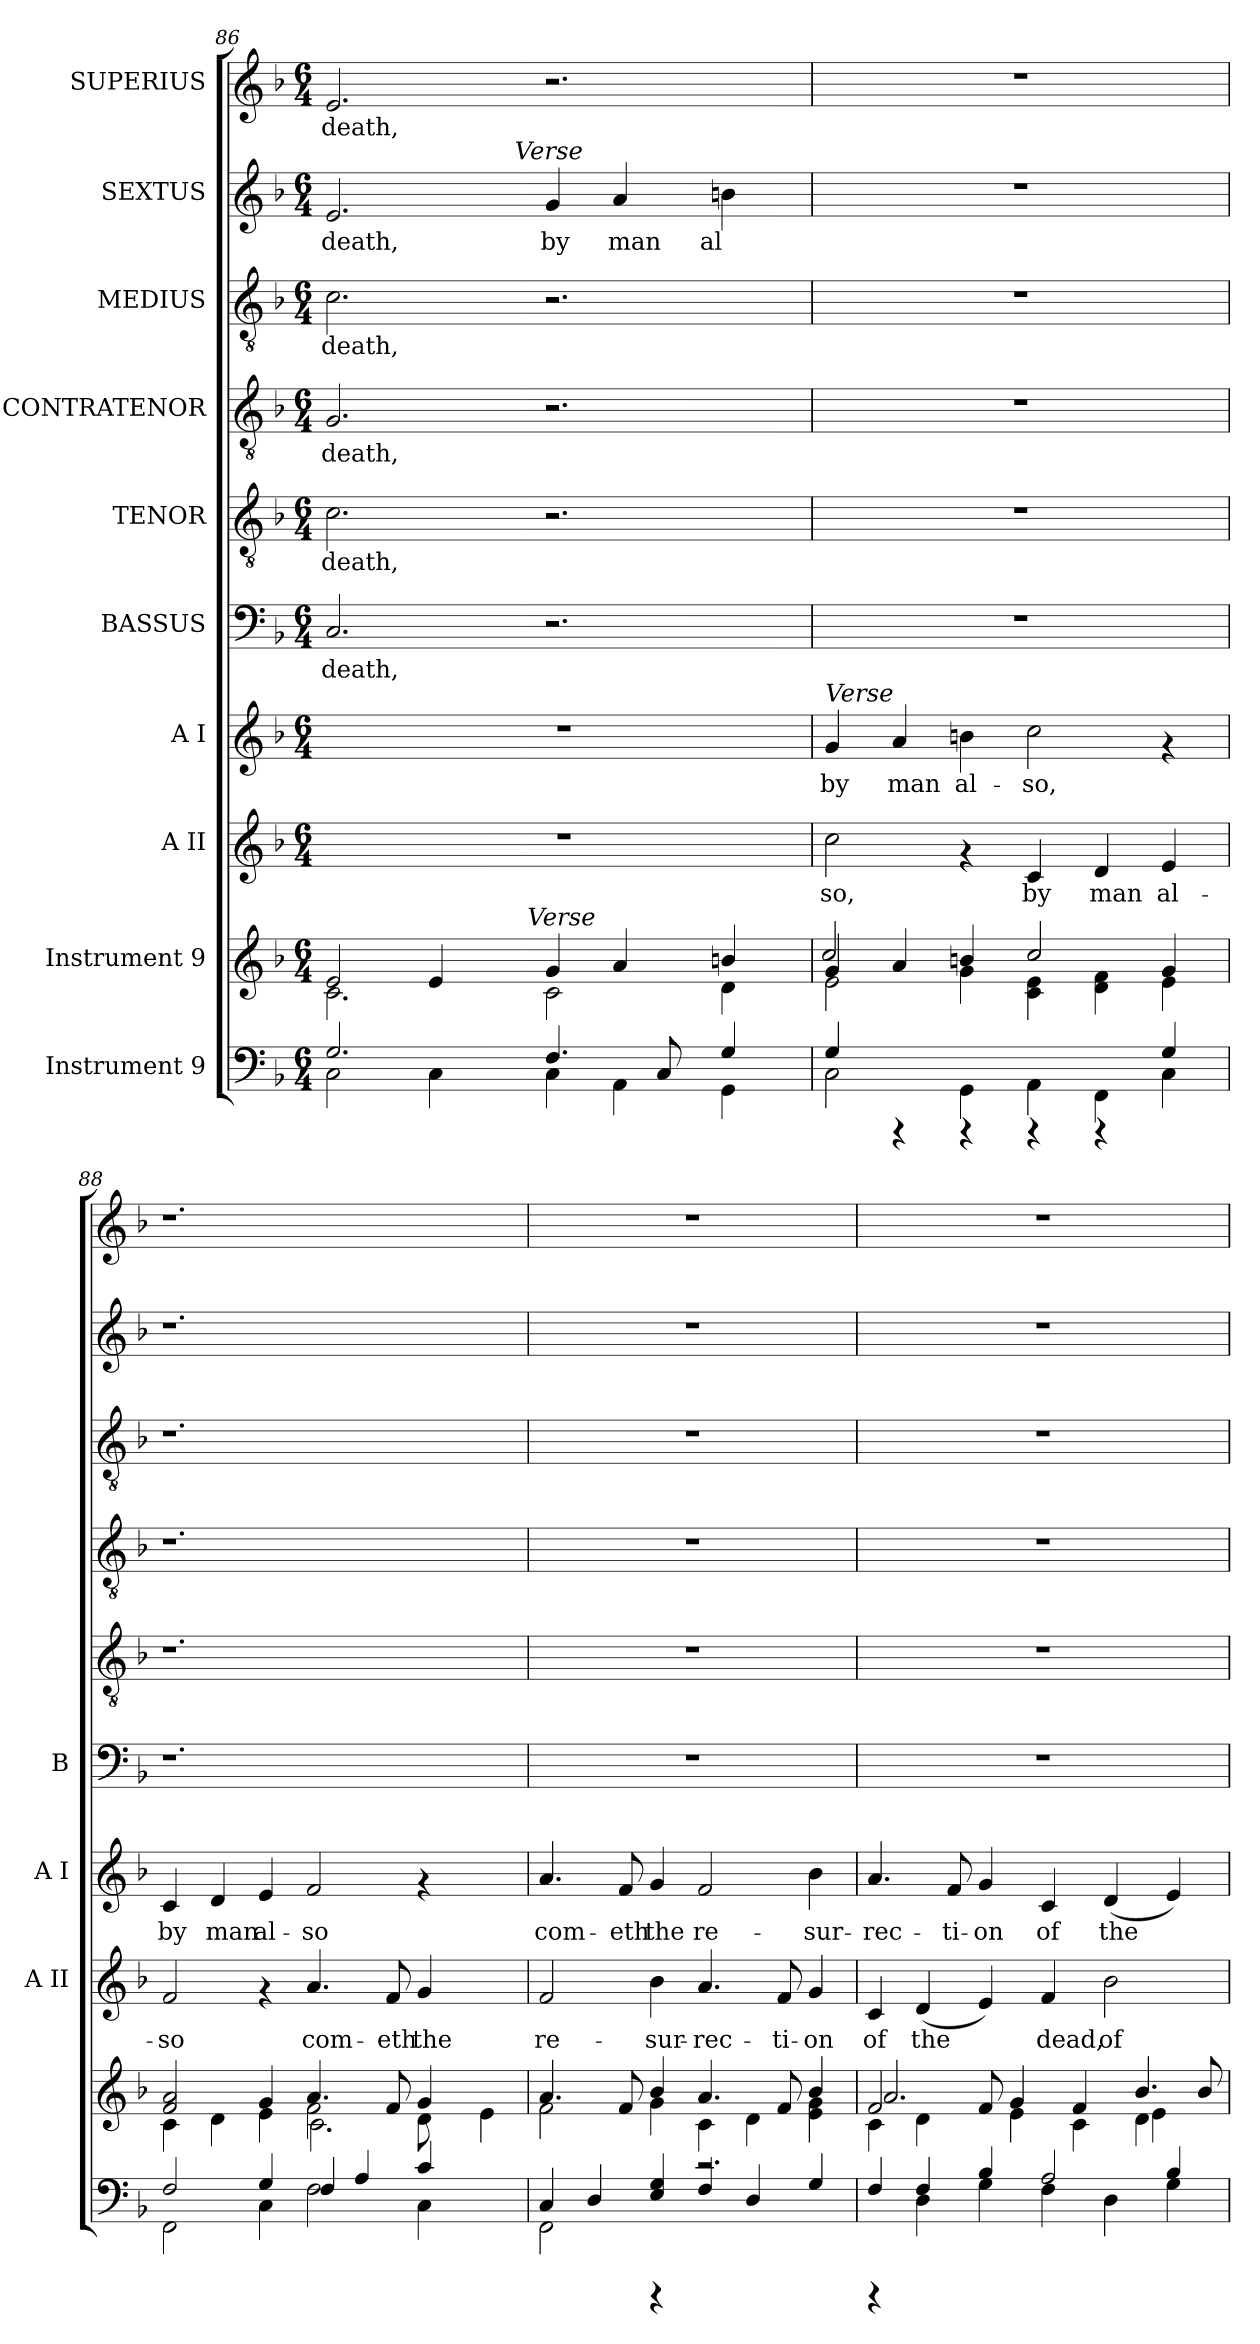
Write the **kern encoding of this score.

**kern	**kern	**kern	**text	**kern	**text	**kern	**text	**kern	**text	**kern	**text	**kern	**text	**kern	**text	**kern	**text
*part10	*part9	*part8	*part8	*part7	*part7	*part6	*part6	*part5	*part5	*part4	*part4	*part3	*part3	*part2	*part2	*part1	*part1
*staff10	*staff9	*staff8	*staff8	*staff7	*staff7	*staff6	*staff6	*staff5	*staff5	*staff4	*staff4	*staff3	*staff3	*staff2	*staff2	*staff1	*staff1
*I"Instrument 9	*I"Instrument 9	*I"A II	*	*I"A I	*	*I"BASSUS	*	*I"TENOR	*	*I"CONTRATENOR	*	*I"MEDIUS	*	*I"SEXTUS	*	*I"SUPERIUS	*
*	*	*I'A II	*	*I'A I	*	*I'B	*	*	*	*	*	*	*	*	*	*	*
*clefF4	*clefG2	*clefG2	*	*clefG2	*	*clefF4	*	*clefGv2	*	*clefGv2	*	*clefGv2	*	*clefG2	*	*clefG2	*
*k[b-]	*k[b-]	*k[b-]	*	*k[b-]	*	*k[b-]	*	*k[b-]	*	*k[b-]	*	*k[b-]	*	*k[b-]	*	*k[b-]	*
*F:	*F:	*F:	*	*F:	*	*F:	*	*F:	*	*F:	*	*F:	*	*F:	*	*F:	*
*M6/4	*M6/4	*M6/4	*	*M6/4	*	*M6/4	*	*M6/4	*	*M6/4	*	*M6/4	*	*M6/4	*	*M6/4	*
=86	=86	=86	=86	=86	=86	=86	=86	=86	=86	=86	=86	=86	=86	=86	=86	=86	=86
*^	*^	*	*	*	*	*	*	*	*	*	*	*	*	*	*	*	*
!	!	!	!	!	!	!	!	!	!LO:LY:b	!	!LO:LY:b	!	!LO:LY:b	!	!LO:LY:b	!	!LO:LY:b:rj	!	!LO:LY:b:cj
*	*	*	*^	*	*	*	*	*	*	*	*	*	*	*	*	*^	*	*	*
2C\	2.G/	2e/	2.c\	2ryy	1.r	.	1.r	.	2.C/	death,	2.c\	death,	2.G/	death,	2.c\	death,	2.e/	2ryy	death,	2.e/	death,
4C\	.	4e/	.	8..ryy	.	.	.	.	.	.	.	.	.	.	.	.	.	8ryy	.	.	.
.	.	.	.	.	.	.	.	.	.	.	.	.	.	.	.	.	.	16ryy	.	.	.
.	.	.	.	.	.	.	.	.	.	.	.	.	.	.	.	.	.	64ryy	.	.	.
!	!	!	!	!	!	!	!	!	!	!	!	!	!	!	!	!	!	!LO:TX:a:i:t=Verse	!	!	!
.	.	.	.	.	.	.	.	.	.	.	.	.	.	.	.	.	.	2ryy	.	.	.
!	!	!	!	!LO:TX:a:i:t=Verse	!	!	!	!	!	!	!	!	!	!	!	!	!	!	!	!	!
.	.	.	.	2ryy	.	.	.	.	.	.	.	.	.	.	.	.	.	.	.	.	.
!	!	!	!	!	!	!	!	!	!	!	!	!	!	!	!	!	!	!	!LO:LY:b:rj	!	!
4C\	4.F/	4g/	2c\	.	.	.	.	.	2.r	.	2.r	.	2.r	.	2.r	.	4g/	.	by	2.r	.
!	!	!	!	!	!	!	!	!	!	!	!	!	!	!	!	!	!	!	!LO:LY:b:rj	!	!
4AA\	.	4a/	.	.	.	.	.	.	.	.	.	.	.	.	.	.	4a/	.	man	.	.
.	8C/	.	.	.	.	.	.	.	.	.	.	.	.	.	.	.	.	.	.	.	.
.	.	.	.	.	.	.	.	.	.	.	.	.	.	.	.	.	.	4ryy	.	.	.
.	.	.	.	4ryy	.	.	.	.	.	.	.	.	.	.	.	.	.	.	.	.	.
!	!	!	!	!	!	!	!	!	!	!	!	!	!	!	!	!	!	!	!LO:LY:b:rj	!	!
4GG\	4G/	4bn/	4d\	.	.	.	.	.	.	.	.	.	.	.	.	.	4bn\	.	al-	.	.
.	.	.	.	.	.	.	.	.	.	.	.	.	.	.	.	.	.	32.ryy	.	.	.
.	.	.	.	32ryy	.	.	.	.	.	.	.	.	.	.	.	.	.	.	.	.	.
!!LO:LB:g=z
=87	=87	=87	=87	=87	=87	=87	=87	=87	=87	=87	=87	=87	=87	=87	=87	=87	=87	=87	=87	=87	=87
!	!	!	!	!	!	!	!LO:TX:a:i:t=Verse	!	!	!	!	!	!	!	!	!	!	!	!	!	!
!	!	!	!	!	!	!LO:LY:b:cj	!	!LO:LY:b:cj	!	!	!	!	!	!	!	!	!	!	!	!	!
*	*	*	*	*	*	*	*	*	*	*	*	*	*	*	*	*	*v	*v	*	*	*
2C\	4G/	4g/	2e\	2cc/	2cc\	so,	4g/	by	1.r	.	1.r	.	1.r	.	1.r	.	1.r	.	1.r	.
!	!	!	!	!	!	!	!	!LO:LY:b:cj	!	!	!	!	!	!	!	!	!	!	!	!
.	4rEEE	4a/	.	.	.	.	4a/	man	.	.	.	.	.	.	.	.	.	.	.	.
!	!	!	!	!	!	!	!	!LO:LY:b:cj	!	!	!	!	!	!	!	!	!	!	!	!
4GG\	4rEEE	4bn/	4g\	1ryy	4rf	.	4bn\	al-	.	.	.	.	.	.	.	.	.	.	.	.
!	!	!	!	!	!	!LO:LY:b:cj	!	!LO:LY:b:cj	!	!	!	!	!	!	!	!	!	!	!	!
4AA\	4rEEE	2cc/	4e\ 4c\	.	4c/	by	2cc\	-so,	.	.	.	.	.	.	.	.	.	.	.	.
!	!	!	!	!	!	!LO:LY:b:cj	!	!	!	!	!	!	!	!	!	!	!	!	!	!
4FF\	4rEEE	.	4d\ 4f\	.	4d/	man	.	.	.	.	.	.	.	.	.	.	.	.	.	.
!	!	!	!	!	!	!LO:LY:b:cj	!	!	!	!	!	!	!	!	!	!	!	!	!	!
4C\	4G/	4g/	4e\	.	4e/	al-	4rf	.	.	.	.	.	.	.	.	.	.	.	.	.
=88	=88	=88	=88	=88	=88	=88	=88	=88	=88	=88	=88	=88	=88	=88	=88	=88	=88	=88	=88	=88
!	!	!	!	!	!	!LO:LY:b:cj	!	!LO:LY:b:cj	!	!	!	!	!	!	!	!	!	!	!	!
2FF\	2F/	2f/ 2a/	4c\	2.ryy	2f/	-so	4c/	by	1.r	.	1.r	.	1.r	.	1.r	.	1.r	.	1.r	.
!	!	!	!	!	!	!	!	!LO:LY:b:cj	!	!	!	!	!	!	!	!	!	!	!	!
.	.	.	4d\	.	.	.	4d/	man	.	.	.	.	.	.	.	.	.	.	.	.
!	!	!	!	!	!	!	!	!LO:LY:b:cj	!	!	!	!	!	!	!	!	!	!	!	!
4C\	4G/	4g/	4e\	.	4rf	.	4e/	al-	.	.	.	.	.	.	.	.	.	.	.	.
!	!	!	!	!	!	!LO:LY:b:cj	!	!LO:LY:b:cj	!	!	!	!	!	!	!	!	!	!	!	!
2F\	4F/	4.a/	2f\	2.c\	4.a/	com-	2f/	-so	.	.	.	.	.	.	.	.	.	.	.	.
.	4A/	.	.	.	.	.	.	.	.	.	.	.	.	.	.	.	.	.	.	.
!	!	!	!	!	!	!LO:LY:b:cj	!	!	!	!	!	!	!	!	!	!	!	!	!	!
.	.	8f/	.	.	8f/	-eth	.	.	.	.	.	.	.	.	.	.	.	.	.	.
!	!	!	!	!	!	!LO:LY:b:cj	!	!	!	!	!	!	!	!	!	!	!	!	!	!
4C\	4c/	4g/	8d\	.	4g/	the	4rf	.	.	.	.	.	.	.	.	.	.	.	.	.
.	.	.	4.ryy	.	.	.	.	.	.	.	.	.	.	.	.	.	.	.	.	.
4ryy	4ryy	4ryy	.	4e\	4ryy	.	4ryy	.	4ryy	.	4ryy	.	4ryy	.	4ryy	.	4ryy	.	4ryy	.
=89	=89	=89	=89	=89	=89	=89	=89	=89	=89	=89	=89	=89	=89	=89	=89	=89	=89	=89	=89	=89
!	!	!	!	!	!	!LO:LY:b:cj	!	!LO:LY:b:cj	!	!	!	!	!	!	!	!	!	!	!	!
*	*	*	*v	*v	*	*	*	*	*	*	*	*	*	*	*	*	*	*	*	*
2FF\	4C/	4.a/	2f\	2f/	re-	4.a/	com-	1.r	.	1.r	.	1.r	.	1.r	.	1.r	.	1.r	.
.	4D/	.	.	.	.	.	.	.	.	.	.	.	.	.	.	.	.	.	.
!	!	!	!	!	!	!	!LO:LY:b:cj	!	!	!	!	!	!	!	!	!	!	!	!
.	.	8f/	.	.	.	8f/	-eth	.	.	.	.	.	.	.	.	.	.	.	.
!	!	!	!	!	!LO:LY:b:cj	!	!LO:LY:b:cj	!	!	!	!	!	!	!	!	!	!	!	!
4rGGGG	4E/ 4G/	4b-/	4g\	4b-\	-sur-	4g/	the	.	.	.	.	.	.	.	.	.	.	.	.
!	!	!	!	!	!LO:LY:b:cj	!	!LO:LY:b:cj	!	!	!	!	!	!	!	!	!	!	!	!
2.r	4F/	4.a/	4c\	4.a/	-rec-	2f/	re-	.	.	.	.	.	.	.	.	.	.	.	.
.	4D/	.	4d\	.	.	.	.	.	.	.	.	.	.	.	.	.	.	.	.
!	!	!	!	!	!LO:LY:b:cj	!	!	!	!	!	!	!	!	!	!	!	!	!	!
.	.	8f/	.	8f/	-ti-	.	.	.	.	.	.	.	.	.	.	.	.	.	.
!	!	!	!	!	!LO:LY:b:cj	!	!LO:LY:b:cj	!	!	!	!	!	!	!	!	!	!	!	!
.	4G/	4b-/	4g\ 4e\	4g/	-on	4b-\	-sur-	.	.	.	.	.	.	.	.	.	.	.	.
=90	=90	=90	=90	=90	=90	=90	=90	=90	=90	=90	=90	=90	=90	=90	=90	=90	=90	=90	=90
*	*	*	*^	*	*	*	*	*	*	*	*	*	*	*	*	*	*	*	*
!	!	!	!	!	!	!LO:LY:b:cj	!	!LO:LY:b:cj	!	!	!	!	!	!	!	!	!	!	!	!
4rGGGG	4F/	2f/	2.a/	4c\	4c/	of	4.a/	-rec-	1.r	.	1.r	.	1.r	.	1.r	.	1.r	.	1.r	.
!	!	!	!	!	!	!LO:LY:b:cj	!	!	!	!	!	!	!	!	!	!	!	!	!	!
4D\	4F/	.	.	4d\	(<4d/	the	.	.	.	.	.	.	.	.	.	.	.	.	.	.
!	!	!	!	!	!	!	!	!LO:LY:b:cj	!	!	!	!	!	!	!	!	!	!	!	!
.	.	.	.	.	.	.	8f/	-ti-	.	.	.	.	.	.	.	.	.	.	.	.
!	!	!	!	!	!	!LO:LY:b:cj	!	!LO:LY:b:cj	!	!	!	!	!	!	!	!	!	!	!	!
4G\	4B-/	8f/	.	8ryy	4e/)	.	4g/	-on	.	.	.	.	.	.	.	.	.	.	.	.
.	.	4e\	.	4g/	.	.	.	.	.	.	.	.	.	.	.	.	.	.	.	.
!	!	!	!	!	!	!LO:LY:b:cj	!	!LO:LY:b:cj	!	!	!	!	!	!	!	!	!	!	!	!
4F\	2A/	.	4.ryy	.	4f/	dead,	4c/	of	.	.	.	.	.	.	.	.	.	.	.	.
.	.	4f/	.	4c\	.	.	.	.	.	.	.	.	.	.	.	.	.	.	.	.
!	!	!	!	!	!	!LO:LY:b:cj	!	!LO:LY:b:cj	!	!	!	!	!	!	!	!	!	!	!	!
4D\	.	.	.	.	2b-\	of	(<4d/	the	.	.	.	.	.	.	.	.	.	.	.	.
.	.	4.b-/	4d\	4e\	.	.	.	.	.	.	.	.	.	.	.	.	.	.	.	.
!	!	!	!	!	!	!	!	!LO:LY:b:cj	!	!	!	!	!	!	!	!	!	!	!	!
4G\	4B-/	.	.	.	.	.	4e/)	.	.	.	.	.	.	.	.	.	.	.	.	.
.	.	.	8b-/	8ryy	.	.	.	.	.	.	.	.	.	.	.	.	.	.	.	.
*v	*v	*	*	*	*	*	*	*	*	*	*	*	*	*	*	*	*	*	*	*
*	*v	*v	*v	*	*	*	*	*	*	*	*	*	*	*	*	*	*	*	*
=	=	=	=	=	=	=	=	=	=	=	=	=	=	=	=	=	=
*-	*-	*-	*-	*-	*-	*-	*-	*-	*-	*-	*-	*-	*-	*-	*-	*-	*-
